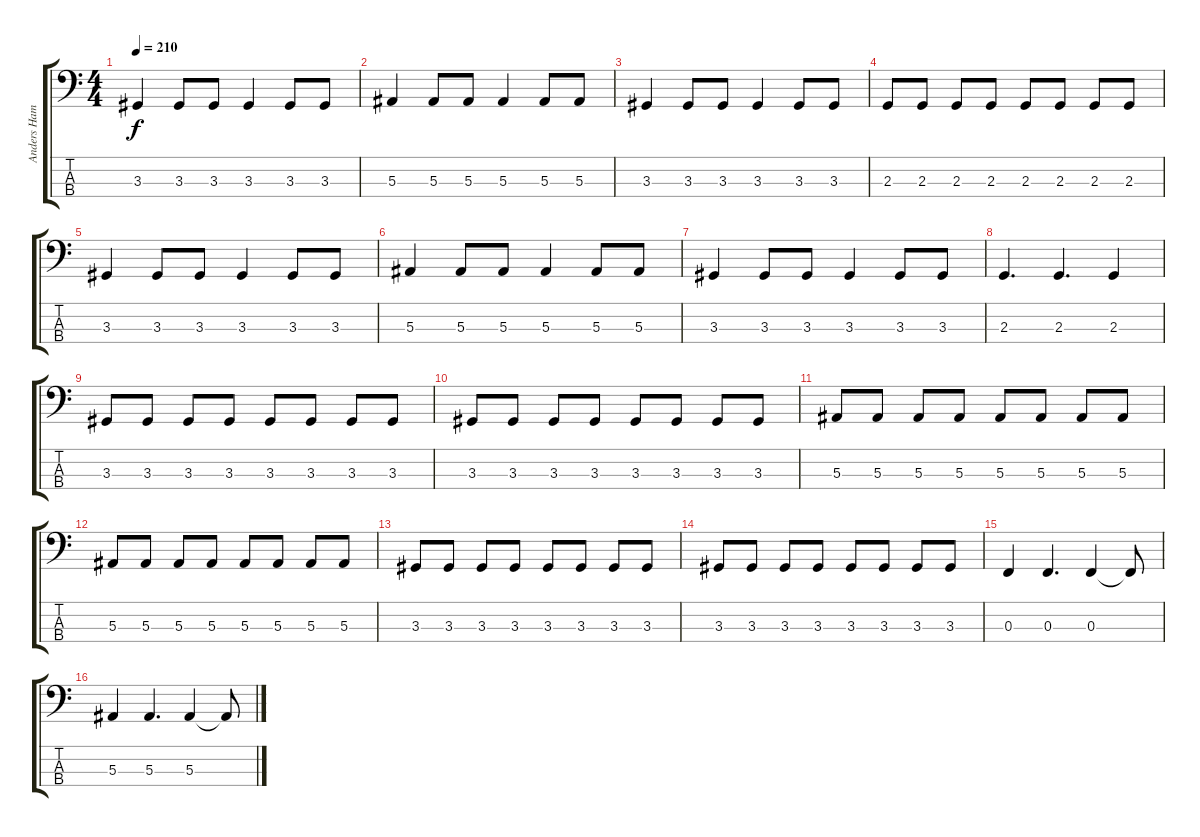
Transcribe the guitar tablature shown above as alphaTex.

\track ("Anders Hammer" "Anders Ham") {instrument slapbass1}
\staff {score tabs}
\tuning (Eb2 Bb1 F1 C1) {hide}
\ts (4 4)
\tempo 210
\clef f4
\ks c
3.3.4{dy f} 3.3.8 3.3.8 3.3.4 3.3.8 3.3.8 |
5.3.4 5.3.8 5.3.8 5.3.4 5.3.8 5.3.8 |
3.3.4 3.3.8 3.3.8 3.3.4 3.3.8 3.3.8 |
2.3.8 2.3.8 2.3.8 2.3.8 2.3.8 2.3.8 2.3.8 2.3.8 |
3.3.4 3.3.8 3.3.8 3.3.4 3.3.8 3.3.8 |
5.3.4 5.3.8 5.3.8 5.3.4 5.3.8 5.3.8 |
3.3.4 3.3.8 3.3.8 3.3.4 3.3.8 3.3.8 |
2.3.4{d} 2.3.4{d} 2.3.4 |
3.3.8 3.3.8 3.3.8 3.3.8 3.3.8 3.3.8 3.3.8 3.3.8 |
3.3.8 3.3.8 3.3.8 3.3.8 3.3.8 3.3.8 3.3.8 3.3.8 |
5.3.8 5.3.8 5.3.8 5.3.8 5.3.8 5.3.8 5.3.8 5.3.8 |
5.3.8 5.3.8 5.3.8 5.3.8 5.3.8 5.3.8 5.3.8 5.3.8 |
3.3.8 3.3.8 3.3.8 3.3.8 3.3.8 3.3.8 3.3.8 3.3.8 |
3.3.8 3.3.8 3.3.8 3.3.8 3.3.8 3.3.8 3.3.8 3.3.8 |
0.3.4 0.3.4{d} 0.3.4 0.3{t}.8 |
5.3.4 5.3.4{d} 5.3.4 5.3{t}.8
